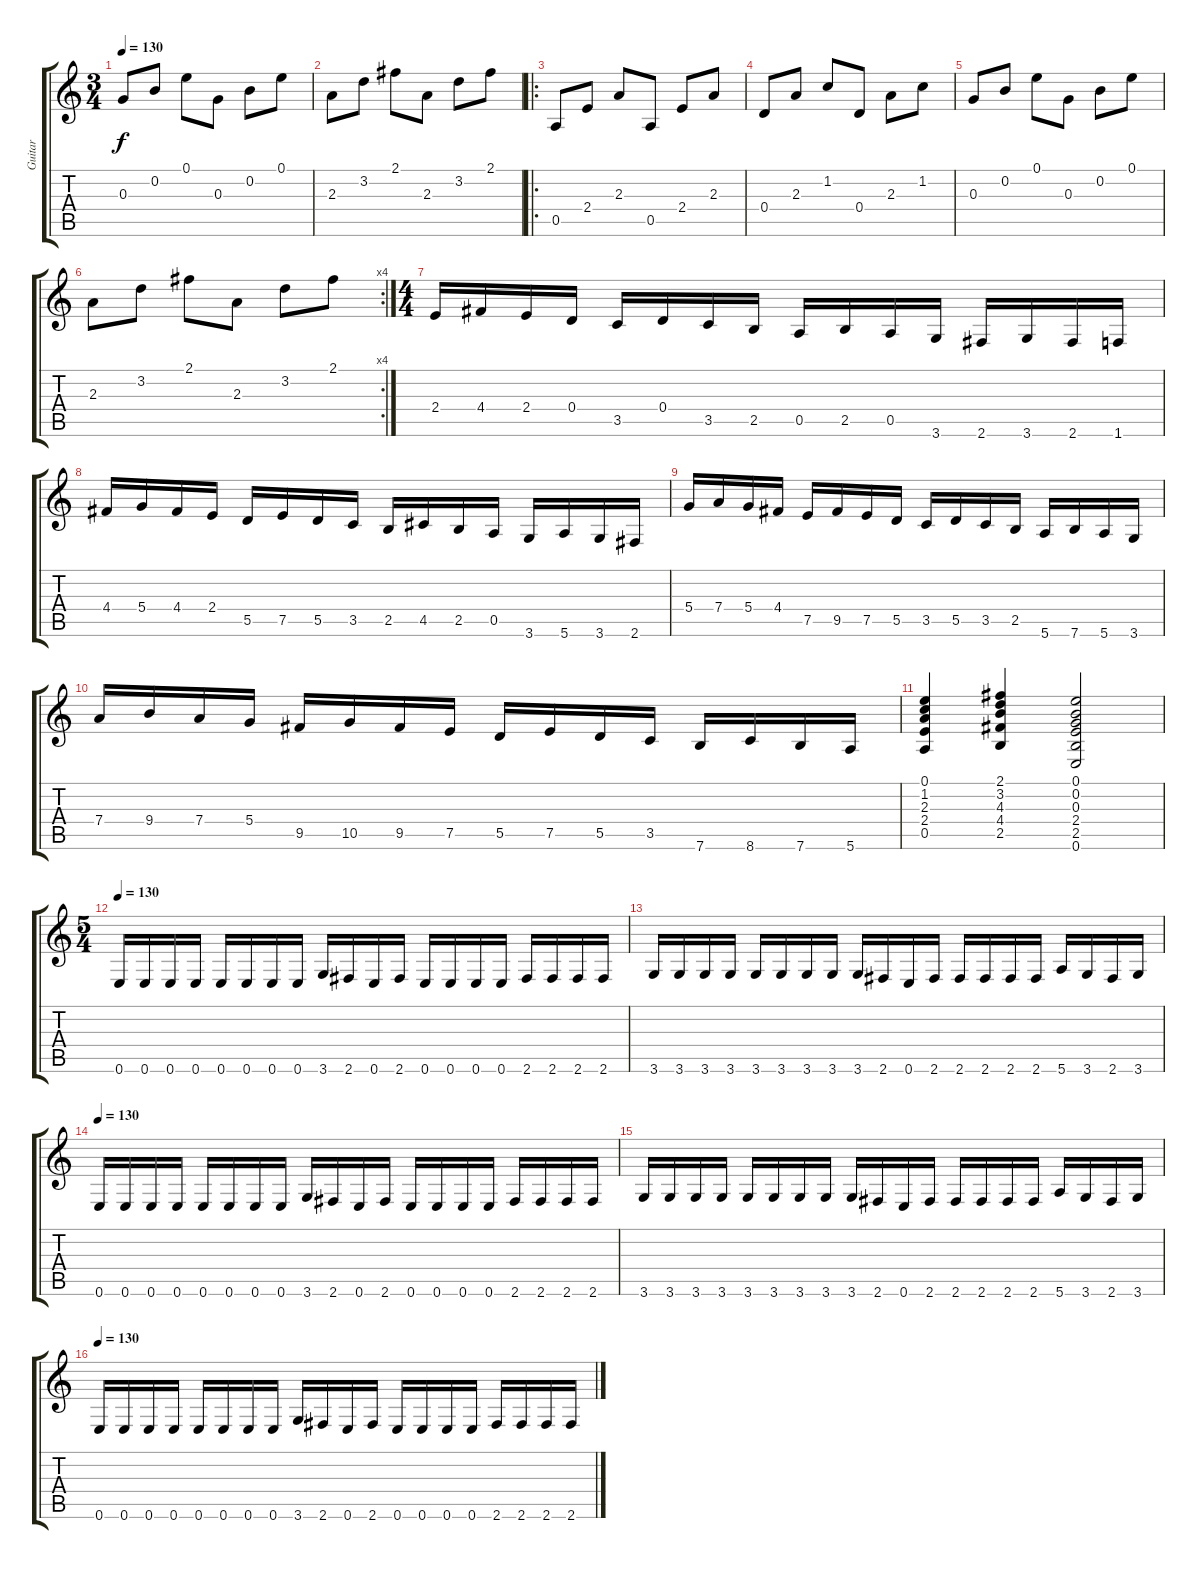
\track ("Guitar" "Guitar") {instrument distortionguitar}
\staff {score tabs}
\tuning (E4 B3 G3 D3 A2 E2) {hide}
\ts (3 4)
\tempo 130
\clef g2
\ks c
0.3.8{dy f} 0.2.8 0.1.8 0.3.8 0.2.8 0.1.8 |
2.3.8 3.2.8 2.1.8 2.3.8 3.2.8 2.1.8 |
\ro
0.5.8{instrument acousticguitarsteel} 2.4.8 2.3.8 0.5.8 2.4.8 2.3.8 |
0.4.8 2.3.8 1.2.8 0.4.8 2.3.8 1.2.8 |
0.3.8 0.2.8 0.1.8 0.3.8 0.2.8 0.1.8 |
\rc 4
2.3.8 3.2.8 2.1.8 2.3.8 3.2.8 2.1.8 |
\ts (4 4)
2.4.16 4.4.16 2.4.16 0.4.16 3.5.16 0.4.16 3.5.16 2.5.16 0.5.16 2.5.16 0.5.16 3.6.16 2.6.16 3.6.16 2.6.16 1.6.16 |
4.4.16 5.4.16 4.4.16 2.4.16 5.5.16 7.5.16 5.5.16 3.5.16 2.5.16 4.5.16 2.5.16 0.5.16 3.6.16 5.6.16 3.6.16 2.6.16 |
5.4.16 7.4.16 5.4.16 4.4.16 7.5.16 9.5.16 7.5.16 5.5.16 3.5.16 5.5.16 3.5.16 2.5.16 5.6.16 7.6.16 5.6.16 3.6.16 |
7.4.16 9.4.16 7.4.16 5.4.16 9.5.16 10.5.16 9.5.16 7.5.16 5.5.16 7.5.16 5.5.16 3.5.16 7.6.16 8.6.16 7.6.16 5.6.16 |
(0.1 1.2 2.3 2.4 0.5).4 (2.1 3.2 4.3 4.4 2.5).4 (0.1 0.2 0.3 2.4 2.5 0.6).2 |
\ts (5 4)
\tempo 130
0.6.16{instrument distortionguitar} 0.6.16 0.6.16 0.6.16 0.6.16 0.6.16 0.6.16 0.6.16 3.6.16 2.6.16 0.6.16 2.6.16 0.6.16 0.6.16 0.6.16 0.6.16 2.6.16 2.6.16 2.6.16 2.6.16 |
3.6.16 3.6.16 3.6.16 3.6.16 3.6.16 3.6.16 3.6.16 3.6.16 3.6.16 2.6.16 0.6.16 2.6.16 2.6.16 2.6.16 2.6.16 2.6.16 5.6.16 3.6.16 2.6.16 3.6.16 |
\tempo 130
0.6.16{instrument distortionguitar} 0.6.16 0.6.16 0.6.16 0.6.16 0.6.16 0.6.16 0.6.16 3.6.16 2.6.16 0.6.16 2.6.16 0.6.16 0.6.16 0.6.16 0.6.16 2.6.16 2.6.16 2.6.16 2.6.16 |
3.6.16 3.6.16 3.6.16 3.6.16 3.6.16 3.6.16 3.6.16 3.6.16 3.6.16 2.6.16 0.6.16 2.6.16 2.6.16 2.6.16 2.6.16 2.6.16 5.6.16 3.6.16 2.6.16 3.6.16 |
\tempo 130
0.6.16{instrument distortionguitar} 0.6.16 0.6.16 0.6.16 0.6.16 0.6.16 0.6.16 0.6.16 3.6.16 2.6.16 0.6.16 2.6.16 0.6.16 0.6.16 0.6.16 0.6.16 2.6.16 2.6.16 2.6.16 2.6.16
